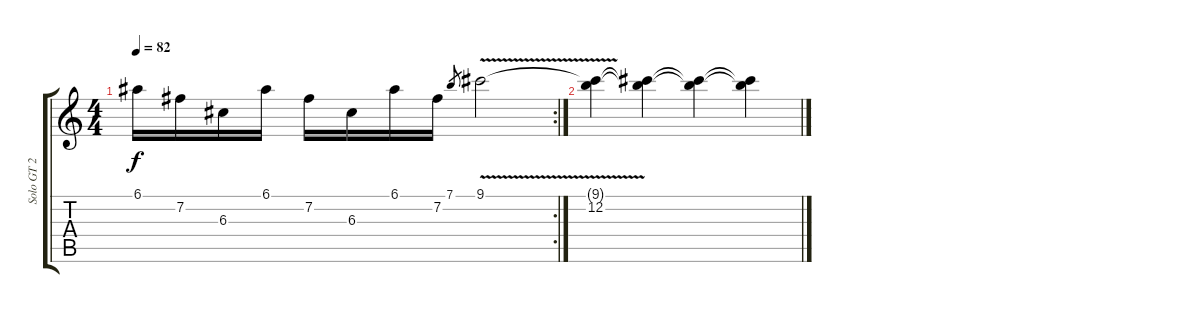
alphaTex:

\track ("Solo GT 2" "Solo GT 2") {instrument distortionguitar}
\staff {score tabs}
\tuning (E4 B3 G3 D3 A2 E2) {hide}
\rc 2
\ts (4 4)
\tempo 82
\clef g2
\ks c
6.1.16{dy f} 7.2.16 6.3.16 6.1.16 7.2.16 6.3.16 6.1.16 7.2.16 7.1.8{gr} 9.1{v}.2 |
(9.1{t} 12.2).4{volume 13} (9.1{t} 12.2{t}).4{volume 11} (9.1{t} 12.2{t}).4{volume 8} (9.1{t} 12.2{t}).4{volume 5}
